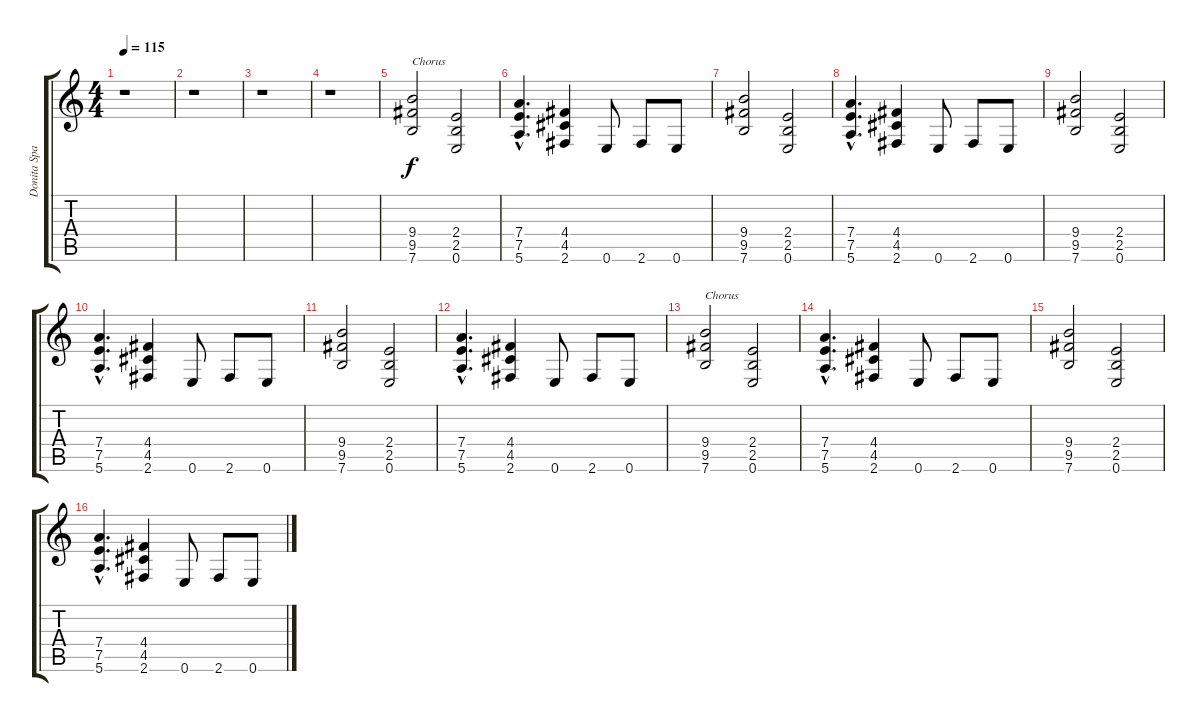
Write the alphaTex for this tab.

\track ("Donita Sparks" "Donita Spa") {instrument distortionguitar}
\staff {score tabs}
\tuning (E4 B3 G3 D3 A2 E2) {hide}
\ts (4 4)
\tempo 115
\clef g2
\ks c
r.1{dy f} |
r.1 |
r.1 |
r.1 |
(9.4 9.5 7.6).2{txt "Chorus"} (2.4 2.5 0.6).2 |
(7.4{hac} 7.5{hac} 5.6{hac}).4{d} (4.4 4.5 2.6).4 0.6.8 2.6.8 0.6.8 |
(9.4 9.5 7.6).2 (2.4 2.5 0.6).2 |
(7.4{hac} 7.5{hac} 5.6{hac}).4{d} (4.4 4.5 2.6).4 0.6.8 2.6.8 0.6.8 |
(9.4 9.5 7.6).2 (2.4 2.5 0.6).2 |
(7.4{hac} 7.5{hac} 5.6{hac}).4{d} (4.4 4.5 2.6).4 0.6.8 2.6.8 0.6.8 |
(9.4 9.5 7.6).2 (2.4 2.5 0.6).2 |
(7.4{hac} 7.5{hac} 5.6{hac}).4{d} (4.4 4.5 2.6).4 0.6.8 2.6.8 0.6.8 |
(9.4 9.5 7.6).2{txt "Chorus"} (2.4 2.5 0.6).2 |
(7.4{hac} 7.5{hac} 5.6{hac}).4{d} (4.4 4.5 2.6).4 0.6.8 2.6.8 0.6.8 |
(9.4 9.5 7.6).2 (2.4 2.5 0.6).2 |
(7.4{hac} 7.5{hac} 5.6{hac}).4{d} (4.4 4.5 2.6).4 0.6.8 2.6.8 0.6.8
